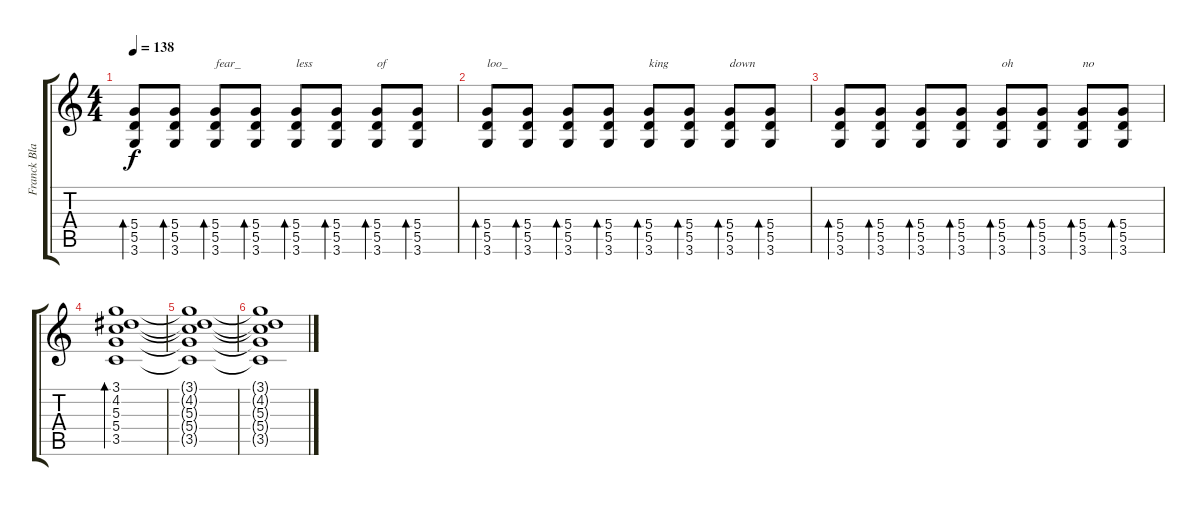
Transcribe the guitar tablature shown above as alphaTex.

\track ("Franck Black" "Franck Bla") {instrument acousticguitarsteel}
\staff {score tabs}
\tuning (E4 B3 G3 D3 A2 E2) {hide}
\ts (4 4)
\section ("" "")
\tempo 138
\clef g2
\ks c
(5.4 5.5 3.6).8{bd 60 dy f} (5.4 5.5 3.6).8{bd 60} (5.4 5.5 3.6).8{bd 60 txt "fear_"} (5.4 5.5 3.6).8{bd 60} (5.4 5.5 3.6).8{bd 60 txt "less"} (5.4 5.5 3.6).8{bd 60} (5.4 5.5 3.6).8{bd 60 txt "of"} (5.4 5.5 3.6).8{bd 60} |
(5.4 5.5 3.6).8{bd 60 txt "loo_"} (5.4 5.5 3.6).8{bd 60} (5.4 5.5 3.6).8{bd 60} (5.4 5.5 3.6).8{bd 60} (5.4 5.5 3.6).8{bd 60 txt "king"} (5.4 5.5 3.6).8{bd 60} (5.4 5.5 3.6).8{bd 60 txt "down"} (5.4 5.5 3.6).8{bd 60} |
(5.4 5.5 3.6).8{bd 60} (5.4 5.5 3.6).8{bd 60} (5.4 5.5 3.6).8{bd 60} (5.4 5.5 3.6).8{bd 60} (5.4 5.5 3.6).8{bd 60 txt "oh"} (5.4 5.5 3.6).8{bd 60} (5.4 5.5 3.6).8{bd 60 txt "no"} (5.4 5.5 3.6).8{bd 60} |
(3.1 4.2 5.3 5.4 3.5).1{bd 60 volume 0} |
(3.1{t} 4.2{t} 5.3{t} 5.4{t} 3.5{t}).1 |
(3.1{t} 4.2{t} 5.3{t} 5.4{t} 3.5{t}).1
